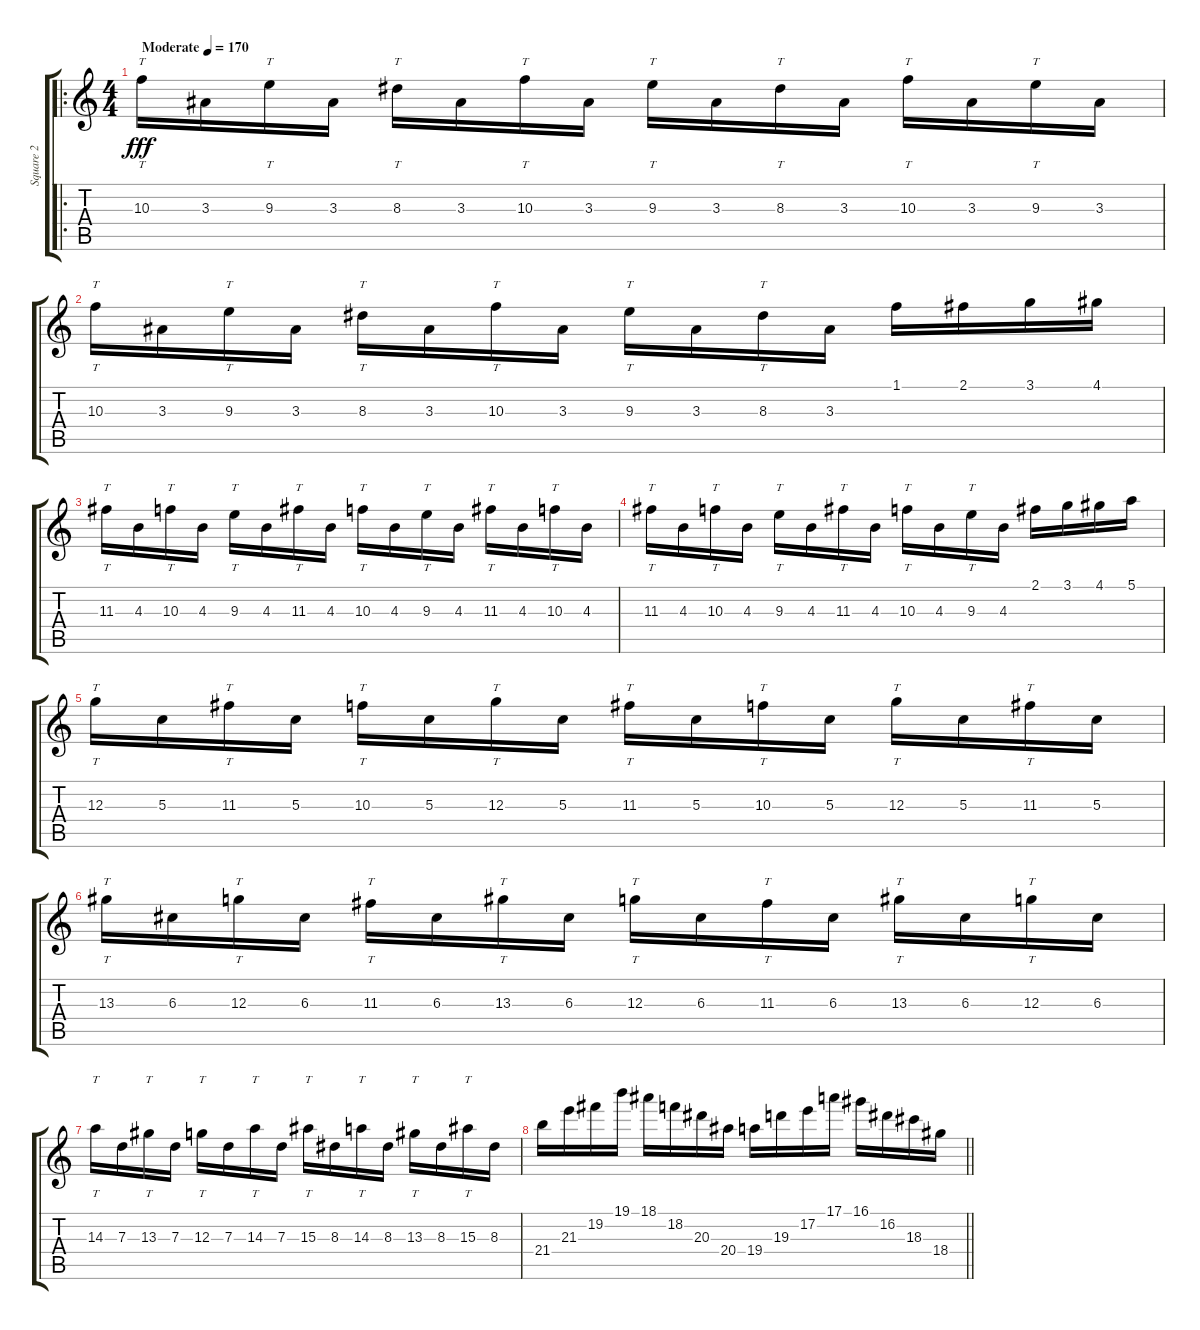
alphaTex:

\track ("Square 2" "Square 2") {instrument electricguitarjazz}
\staff {score tabs}
\tuning (E4 B3 G3 D3 A2 E2) {hide}
\ro
\ts (4 4)
\tempo (170 "Moderate")
\clef g2
\ks c
10.3.16{tt dy fff instrument electricguitarjazz} 3.3.16 9.3.16{tt} 3.3.16 8.3.16{tt} 3.3.16 10.3.16{tt} 3.3.16 9.3.16{tt} 3.3.16 8.3.16{tt} 3.3.16 10.3.16{tt} 3.3.16 9.3.16{tt} 3.3.16 |
10.3.16{tt} 3.3.16 9.3.16{tt} 3.3.16 8.3.16{tt} 3.3.16 10.3.16{tt} 3.3.16 9.3.16{tt} 3.3.16 8.3.16{tt} 3.3.16 1.1.16 2.1.16 3.1.16 4.1.16 |
11.3.16{tt} 4.3.16 10.3.16{tt} 4.3.16 9.3.16{tt} 4.3.16 11.3.16{tt} 4.3.16 10.3.16{tt} 4.3.16 9.3.16{tt} 4.3.16 11.3.16{tt} 4.3.16 10.3.16{tt} 4.3.16 |
11.3.16{tt} 4.3.16 10.3.16{tt} 4.3.16 9.3.16{tt} 4.3.16 11.3.16{tt} 4.3.16 10.3.16{tt} 4.3.16 9.3.16{tt} 4.3.16 2.1.16 3.1.16 4.1.16 5.1.16 |
12.3.16{tt} 5.3.16 11.3.16{tt} 5.3.16 10.3.16{tt} 5.3.16 12.3.16{tt} 5.3.16 11.3.16{tt} 5.3.16 10.3.16{tt} 5.3.16 12.3.16{tt} 5.3.16 11.3.16{tt} 5.3.16 |
13.3.16{tt} 6.3.16 12.3.16{tt} 6.3.16 11.3.16{tt} 6.3.16 13.3.16{tt} 6.3.16 12.3.16{tt} 6.3.16 11.3.16{tt} 6.3.16 13.3.16{tt} 6.3.16 12.3.16{tt} 6.3.16 |
14.3.16{tt} 7.3.16 13.3.16{tt} 7.3.16 12.3.16{tt} 7.3.16 14.3.16{tt} 7.3.16 15.3.16{tt} 8.3.16 14.3.16{tt} 8.3.16 13.3.16{tt} 8.3.16 15.3.16{tt} 8.3.16 |
\barLineRight lightlight
21.4.16 21.3.16 19.2.16 19.1.16 18.1.16 18.2.16 20.3.16 20.4.16 19.4.16 19.3.16 17.2.16 17.1.16 16.1.16 16.2.16 18.3.16 18.4.16
